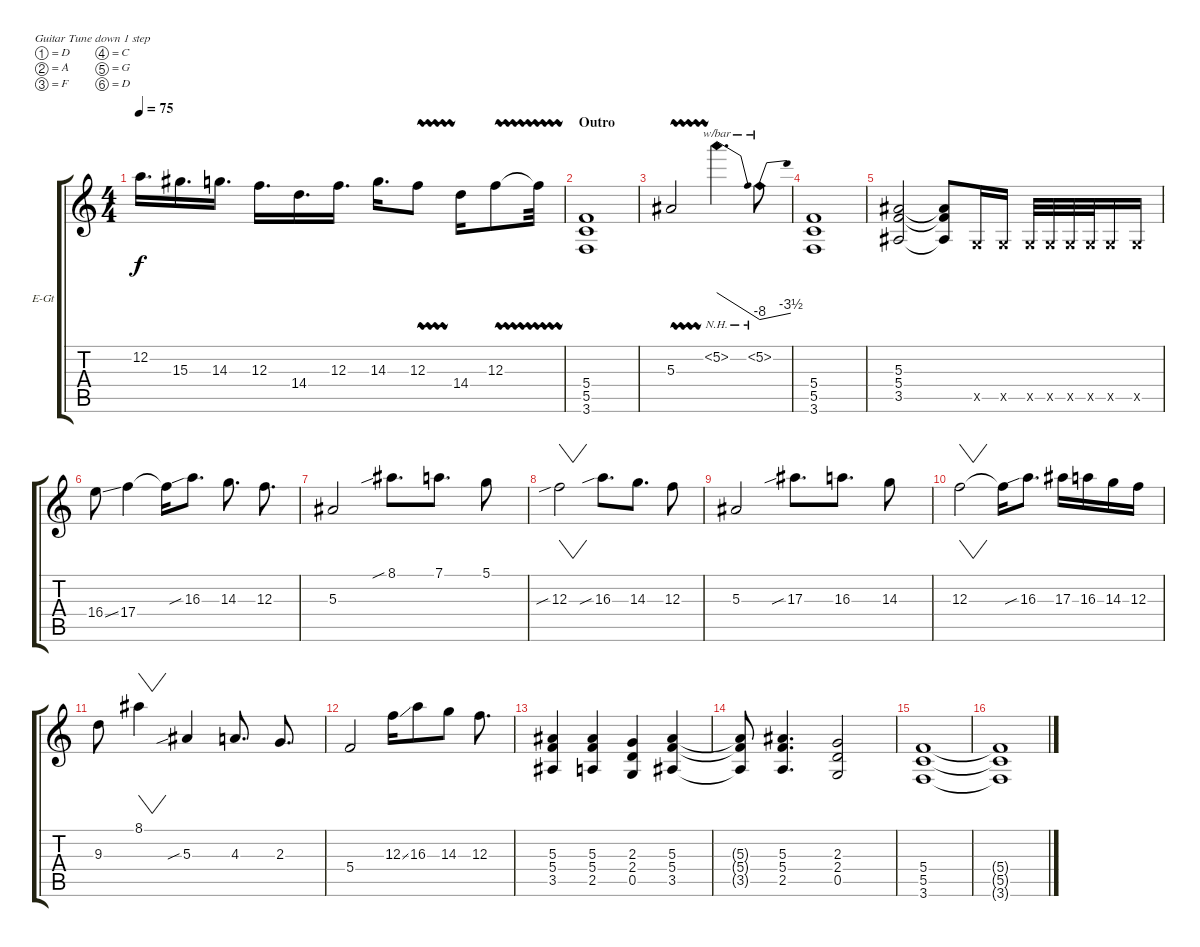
\defaultSystemsLayout 4
\bracketExtendMode groupsimilarinstruments
\firstSystemTrackNameOrientation horizontal
\otherSystemsTrackNameOrientation horizontal
\track ("Zakk Wylde" "E-Gt") {instrument overdrivenguitar}
\staff {score tabs}
\tuning (D4 A3 F3 C3 G2 D2)
\ts (4 4)
\tempo 75
\clef g2
\ks c
12.2.16{d dy f} 15.3.16{d} 14.3.16{d} 12.3.16{d} 14.4.16{d} 12.3.16{d} 14.3.16{d} 12.3{vw}.8 14.4.16 12.3{vw}.8 12.3{vw t}.32 |
\section ("" "Outro")
(3.6 5.5 5.4).1 |
5.3{vw}.2 5.2{nh}.4{d tbe (dive default 0 0 59.4 -32)} 5.2{nh}.8{tbe (dive default 0 -32 60 -14)} |
(3.6 5.5 5.4).1 |
(3.5 5.4 5.3).2 (5.3{t} 3.5{t} 5.4{t}).8 0.5{x}.16 0.5{x}.16 0.5{x}.32 0.5{x}.32 0.5{x}.32 0.5{x}.32 0.5{x}.16 0.5{x}.16 |
16.4{ss}.8 17.4.4 17.4{t}.16 16.3{sib}.8{d} 14.3.8{d} 12.3.8{d} |
5.3.2 8.1{sib}.8{d} 7.1.8{d} 5.1.8 |
12.3{sib}.2{vw} 16.3{sib}.8{d} 14.3.8{d} 12.3.8 |
5.3.2 17.3{sib}.8{d} 16.3.8{d} 14.3.8 |
12.3.2{vw} 12.3{t}.16 16.3{sib}.8{d} 17.3.16 16.3.16 14.3.16 12.3.16 |
9.3.8 8.1.4{vw} 5.3{sib}.4 4.3.8{d} 2.3.8{d} |
5.4.2 12.3{ss}.16 16.3.8 14.3.8 12.3.8{d} |
(3.5 5.4 5.3).4 (2.5 5.4 5.3).4 (0.5 2.4 2.3).4 (3.5 5.4 5.3).4 |
(3.5{t} 5.4{t} 5.3{t}).8 (2.5 5.4 5.3).4{d} (0.5 2.4 2.3).2 |
(3.6 5.5 5.4).1 |
(3.6{t} 5.5{t} 5.4{t}).1
